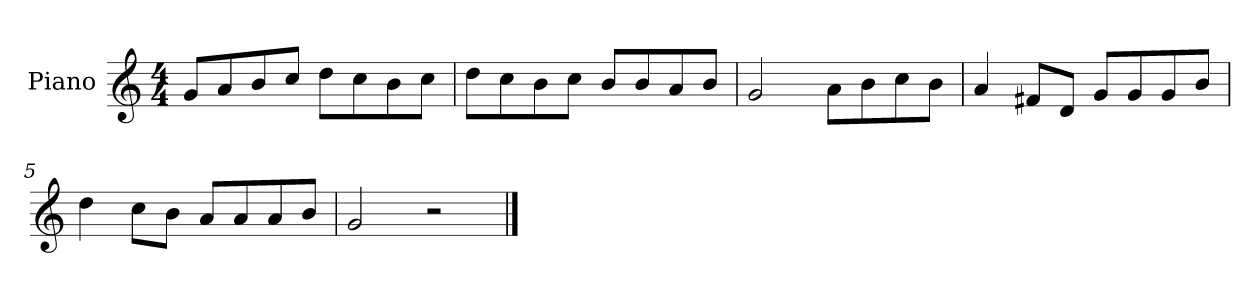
**kern
*part1
*staff1
*I"Piano
*I'P-no
*clefG2
*k[]
*M4/4
*MM90
=1
8g/L
8a/
8b/
8cc/J
8dd\L
8cc\
8b\
8cc\J
=2
8dd\L
8cc\
8b\
8cc\J
8b/L
8b/
8a/
8b/J
=3
2g/
8a\L
8b\
8cc\
8b\J
=4
4a/
8f#X/L
8d/J
8g/L
8g/
8g/
8b/J
=5
4dd\
8cc\L
8b\J
8a/L
8a/
8a/
8b/J
=6
2g/
2r
==
*-
